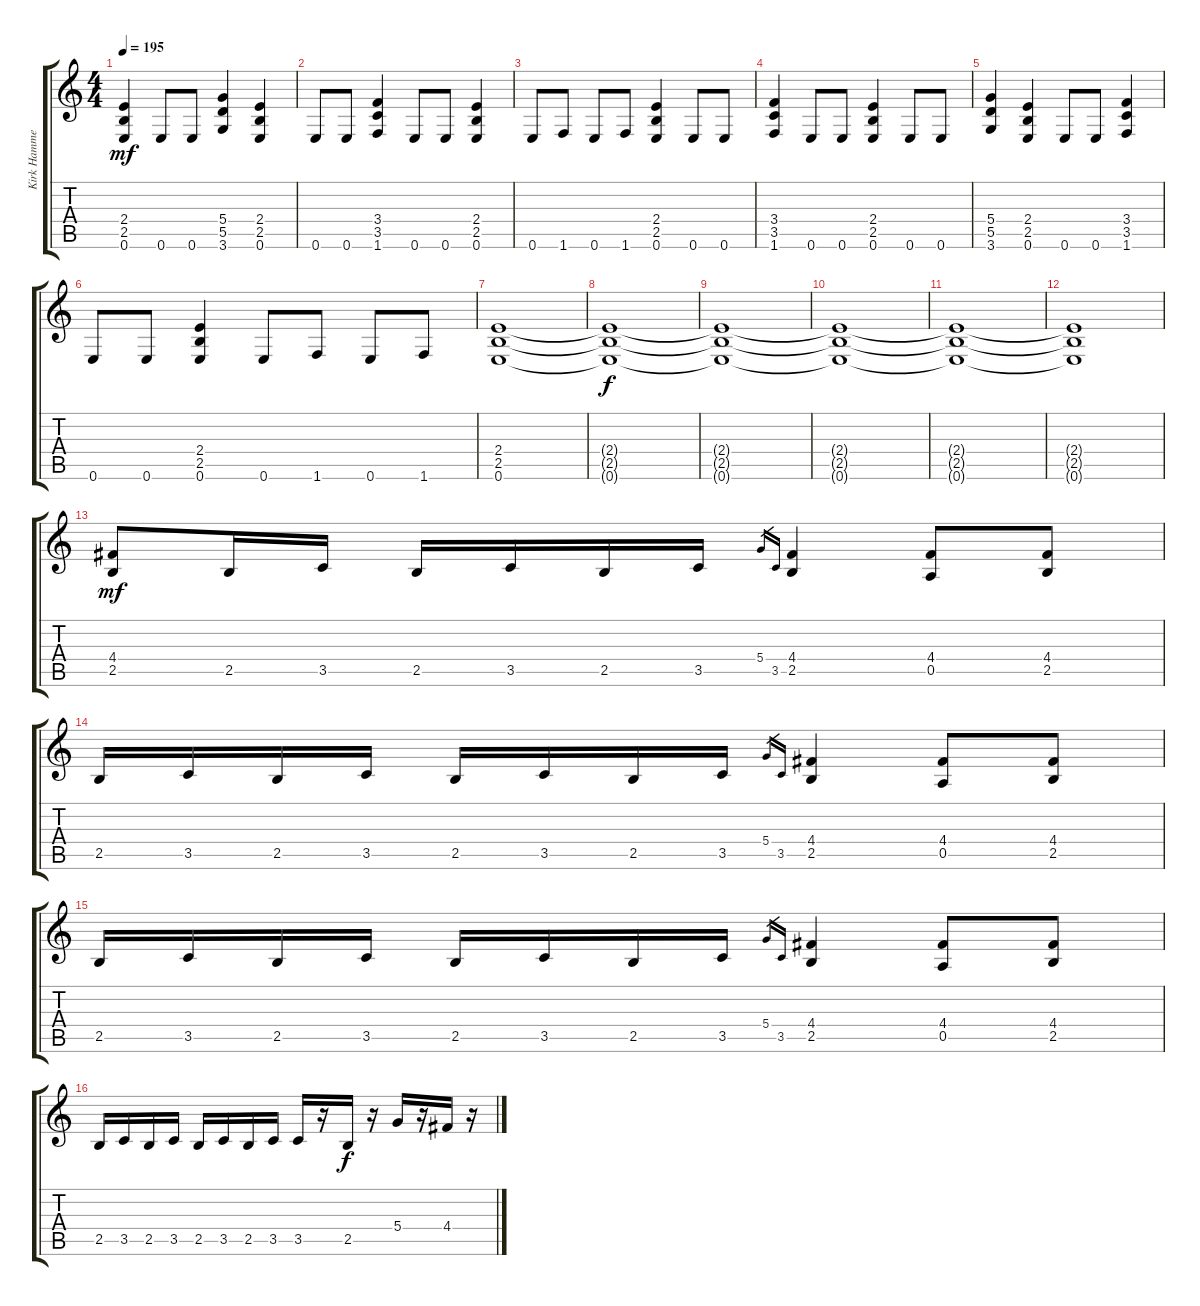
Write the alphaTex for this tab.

\track ("Kirk Hammet" "Kirk Hamme") {instrument distortionguitar}
\staff {score tabs}
\tuning (E4 B3 G3 D3 A2 E2) {hide}
\ts (4 4)
\tempo 195
\clef g2
\ks c
(2.4 2.5 0.6).4{dy mf} 0.6.8 0.6.8 (5.4 5.5 3.6).4 (2.4 2.5 0.6).4 |
0.6.8 0.6.8 (3.4 3.5 1.6).4 0.6.8 0.6.8 (2.4 2.5 0.6).4 |
0.6.8 1.6.8 0.6.8 1.6.8 (2.4 2.5 0.6).4 0.6.8 0.6.8 |
(3.4 3.5 1.6).4 0.6.8 0.6.8 (2.4 2.5 0.6).4 0.6.8 0.6.8 |
(5.4 5.5 3.6).4 (2.4 2.5 0.6).4 0.6.8 0.6.8 (3.4 3.5 1.6).4 |
0.6.8 0.6.8 (2.4 2.5 0.6).4 0.6.8 1.6.8 0.6.8 1.6.8 |
(2.4 2.5 0.6).1{volume 14} |
(2.4{t} 2.5{t} 0.6{t}).1{dy f} |
(2.4{t} 2.5{t} 0.6{t}).1 |
(2.4{t} 2.5{t} 0.6{t}).1{volume 11} |
(2.4{t} 2.5{t} 0.6{t}).1 |
(2.4{t} 2.5{t} 0.6{t}).1 |
(4.4 2.5).8{dy mf volume 16} 2.5.16 3.5.16 2.5.16 3.5.16 2.5.16 3.5.16 5.4.16{gr} 3.5.16{gr} (4.4 2.5).4 (4.4 0.5).8 (4.4 2.5).8 |
2.5.16 3.5.16 2.5.16 3.5.16 2.5.16 3.5.16 2.5.16 3.5.16 5.4.16{gr} 3.5.16{gr} (4.4 2.5).4 (4.4 0.5).8 (4.4 2.5).8 |
2.5.16 3.5.16 2.5.16 3.5.16 2.5.16 3.5.16 2.5.16 3.5.16 5.4.16{gr} 3.5.16{gr} (4.4 2.5).4 (4.4 0.5).8 (4.4 2.5).8 |
2.5.16 3.5.16 2.5.16 3.5.16 2.5.16 3.5.16 2.5.16 3.5.16 3.5.16 r.16 2.5.16{dy f} r.16 5.4.16 r.16 4.4.16 r.16
